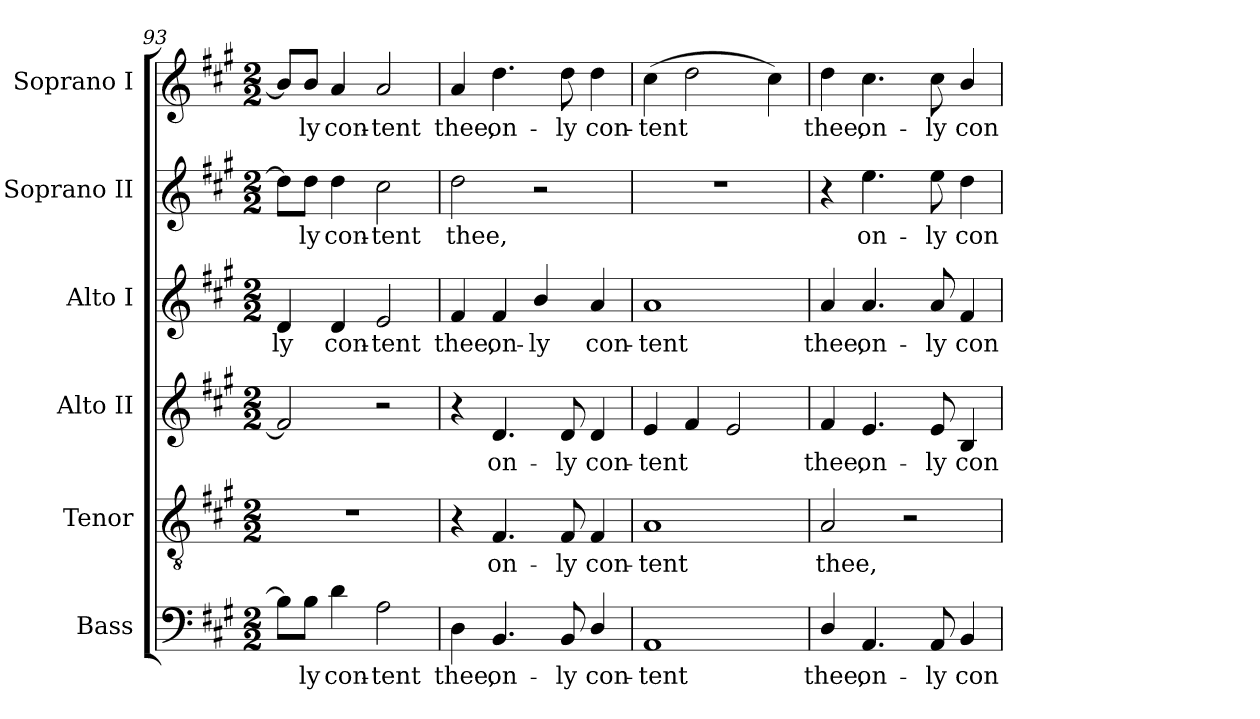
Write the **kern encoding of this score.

**kern	**text	**kern	**text	**kern	**text	**kern	**text	**kern	**text	**kern	**text
*part6	*part6	*part5	*part5	*part4	*part4	*part3	*part3	*part2	*part2	*part1	*part1
*staff6	*staff6	*staff5	*staff5	*staff4	*staff4	*staff3	*staff3	*staff2	*staff2	*staff1	*staff1
*I"Bass	*	*I"Tenor	*	*I"Alto II	*	*I"Alto I	*	*I"Soprano II	*	*I"Soprano I	*
*I'B	*	*I'T.	*	*I'A.	*	*I'A I	*	*I'S II	*	*I'S I	*
*clefF4	*	*clefGv2	*	*clefG2	*	*clefG2	*	*clefG2	*	*clefG2	*
*	*	*ITrd7c12	*	*	*	*	*	*	*	*	*
*k[f#c#g#]	*	*k[f#c#g#]	*	*k[f#c#g#]	*	*k[f#c#g#]	*	*k[f#c#g#]	*	*k[f#c#g#]	*
*A:	*	*A:	*	*A:	*	*A:	*	*A:	*	*A:	*
*M2/2	*	*M2/2	*	*M2/2	*	*M2/2	*	*M2/2	*	*M2/2	*
=93	=93	=93	=93	=93	=93	=93	=93	=93	=93	=93	=93
!	!	!	!	!	!	!	!LO:LY:b:color=#000000	!	!	!	!
8Bi\L]	.	1r	.	2f#i/]	.	4di/	-ly	8ddi\L]	.	8bi/L]	.
!	!LO:LY:b:color=#000000	!	!	!	!	!	!	!	!	!	!
!	!	!	!	!	!	!	!	!	!LO:LY:b:color=#000000	!	!
!	!	!	!	!	!	!	!	!	!	!	!LO:LY:b:color=#000000
8Bi\J	-ly	.	.	.	.	.	.	8ddi\J	-ly	8bi/J	-ly
!	!LO:LY:b:color=#000000	!	!	!	!	!	!	!	!	!	!
!	!	!	!	!	!	!	!LO:LY:b:color=#000000	!	!	!	!
!	!	!	!	!	!	!	!	!	!LO:LY:b:color=#000000	!	!
!	!	!	!	!	!	!	!	!	!	!	!LO:LY:b:color=#000000
4di\	con-	.	.	.	.	4di/	con-	4ddi\	con-	4ai/	con-
!	!LO:LY:b:color=#000000	!	!	!	!	!	!	!	!	!	!
!	!	!	!	!	!	!	!LO:LY:b:color=#000000	!	!	!	!
!	!	!	!	!	!	!	!	!	!LO:LY:b:color=#000000	!	!
!	!	!	!	!	!	!	!	!	!	!	!LO:LY:b:color=#000000
2Ai\	-tent	.	.	2r	.	2ei/	-tent	2cc#i\	-tent	2ai/	-tent
=94	=94	=94	=94	=94	=94	=94	=94	=94	=94	=94	=94
!	!LO:LY:b:color=#000000	!	!	!	!	!	!	!	!	!	!
!	!	!	!	!	!	!	!LO:LY:b:color=#000000	!	!	!	!
!	!	!	!	!	!	!	!	!	!LO:LY:b:color=#000000	!	!
!	!	!	!	!	!	!	!	!	!	!	!LO:LY:b:color=#000000
4Di\	thee,	4r	.	4r	.	4f#i/	thee,	2ddi\	thee,	4ai/	thee,
!	!LO:LY:b:color=#000000	!	!	!	!	!	!	!	!	!	!
!	!	!	!LO:LY:b:color=#000000	!	!	!	!	!	!	!	!
!	!	!	!	!	!LO:LY:b:color=#000000	!	!	!	!	!	!
!	!	!	!	!	!	!	!LO:LY:b:color=#000000	!	!	!	!
!	!	!	!	!	!	!	!	!	!	!	!LO:LY:b:color=#000000
4.BBi/	on-	4.FF#i/	on-	4.di/	on-	4f#i/	on-	.	.	4.ddi\	on-
!	!	!	!	!	!	!	!LO:LY:b:color=#000000	!	!	!	!
.	.	.	.	.	.	4bi/	-ly	2r	.	.	.
!	!LO:LY:b:color=#000000	!	!	!	!	!	!	!	!	!	!
!	!	!	!LO:LY:b:color=#000000	!	!	!	!	!	!	!	!
!	!	!	!	!	!LO:LY:b:color=#000000	!	!	!	!	!	!
!	!	!	!	!	!	!	!	!	!	!	!LO:LY:b:color=#000000
8BBi/	-ly	8FF#i/	-ly	8di/	-ly	.	.	.	.	8ddi\	-ly
!	!LO:LY:b:color=#000000	!	!	!	!	!	!	!	!	!	!
!	!	!	!LO:LY:b:color=#000000	!	!	!	!	!	!	!	!
!	!	!	!	!	!LO:LY:b:color=#000000	!	!	!	!	!	!
!	!	!	!	!	!	!	!LO:LY:b:color=#000000	!	!	!	!
!	!	!	!	!	!	!	!	!	!	!	!LO:LY:b:color=#000000
4Di/	con-	4FF#i/	con-	4di/	con-	4ai/	con-	.	.	4ddi\	con-
=95	=95	=95	=95	=95	=95	=95	=95	=95	=95	=95	=95
!	!LO:LY:b:color=#000000	!	!	!	!	!	!	!	!	!	!
!	!	!	!LO:LY:b:color=#000000	!	!	!	!	!	!	!	!
!	!	!	!	!	!LO:LY:b:color=#000000	!	!	!	!	!	!
!	!	!	!	!	!	!	!LO:LY:b:color=#000000	!	!	!	!
!	!	!	!	!	!	!	!	!	!	!	!LO:LY:b:color=#000000
1AAi	-tent	1AAi	-tent	4ei/	-tent	1ai	-tent	1r	.	(4cc#i\	-tent
.	.	.	.	4f#i/	.	.	.	.	.	2ddi\	.
.	.	.	.	2ei/	.	.	.	.	.	.	.
.	.	.	.	.	.	.	.	.	.	4cc#i\)	.
=96	=96	=96	=96	=96	=96	=96	=96	=96	=96	=96	=96
!	!LO:LY:b:color=#000000	!	!	!	!	!	!	!	!	!	!
!	!	!	!LO:LY:b:color=#000000	!	!	!	!	!	!	!	!
!	!	!	!	!	!LO:LY:b:color=#000000	!	!	!	!	!	!
!	!	!	!	!	!	!	!LO:LY:b:color=#000000	!	!	!	!
!	!	!	!	!	!	!	!	!	!	!	!LO:LY:b:color=#000000
4Di/	thee,	2AAi/	thee,	4f#i/	thee,	4ai/	thee,	4r	.	4ddi\	thee,
!	!LO:LY:b:color=#000000	!	!	!	!	!	!	!	!	!	!
!	!	!	!	!	!LO:LY:b:color=#000000	!	!	!	!	!	!
!	!	!	!	!	!	!	!LO:LY:b:color=#000000	!	!	!	!
!	!	!	!	!	!	!	!	!	!LO:LY:b:color=#000000	!	!
!	!	!	!	!	!	!	!	!	!	!	!LO:LY:b:color=#000000
4.AAi/	on-	.	.	4.ei/	on-	4.ai/	on-	4.eei\	on-	4.cc#i\	on-
.	.	2r	.	.	.	.	.	.	.	.	.
!	!LO:LY:b:color=#000000	!	!	!	!	!	!	!	!	!	!
!	!	!	!	!	!LO:LY:b:color=#000000	!	!	!	!	!	!
!	!	!	!	!	!	!	!LO:LY:b:color=#000000	!	!	!	!
!	!	!	!	!	!	!	!	!	!LO:LY:b:color=#000000	!	!
!	!	!	!	!	!	!	!	!	!	!	!LO:LY:b:color=#000000
8AAi/	-ly	.	.	8ei/	-ly	8ai/	-ly	8eei\	-ly	8cc#i\	-ly
!	!LO:LY:b:color=#000000	!	!	!	!	!	!	!	!	!	!
!	!	!	!	!	!LO:LY:b:color=#000000	!	!	!	!	!	!
!	!	!	!	!	!	!	!LO:LY:b:color=#000000	!	!	!	!
!	!	!	!	!	!	!	!	!	!LO:LY:b:color=#000000	!	!
!	!	!	!	!	!	!	!	!	!	!	!LO:LY:b:color=#000000
4BBi/	con-	.	.	4Bi/	con-	4f#i/	con-	4ddi\	con-	4bi/	con-
=	=	=	=	=	=	=	=	=	=	=	=
*-	*-	*-	*-	*-	*-	*-	*-	*-	*-	*-	*-
